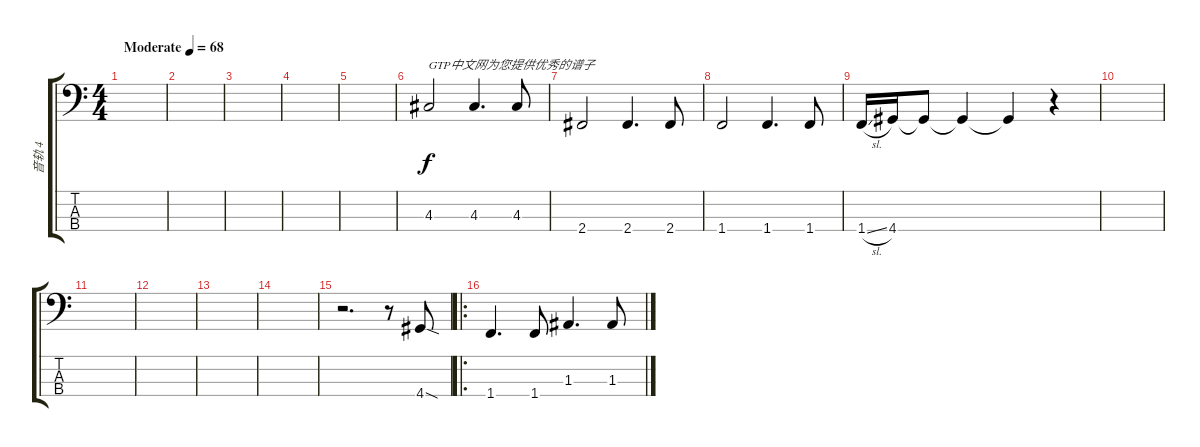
\track ("音轨 4" "音轨 4") {instrument acousticbass}
\staff {score tabs}
\tuning (G2 D2 A1 E1) {hide}
\ts (4 4)
\tempo (68 "Moderate")
\clef f4
\ks c
|
|
|
|
|
4.3.2{txt "GTP中文网为您提供优秀的谱子"} 4.3.4{d} 4.3.8 |
2.4.2 2.4.4{d} 2.4.8 |
1.4.2 1.4.4{d} 1.4.8 |
1.4{sl}.16 4.4.16 4.4{t}.8 4.4{t}.4 4.4{t}.4 r.4 |
|
|
|
|
|
r.2{d} r.8 4.4{sod}.8 |
\ro
1.4.4{d} 1.4.8 1.3.4{d} 1.3.8
